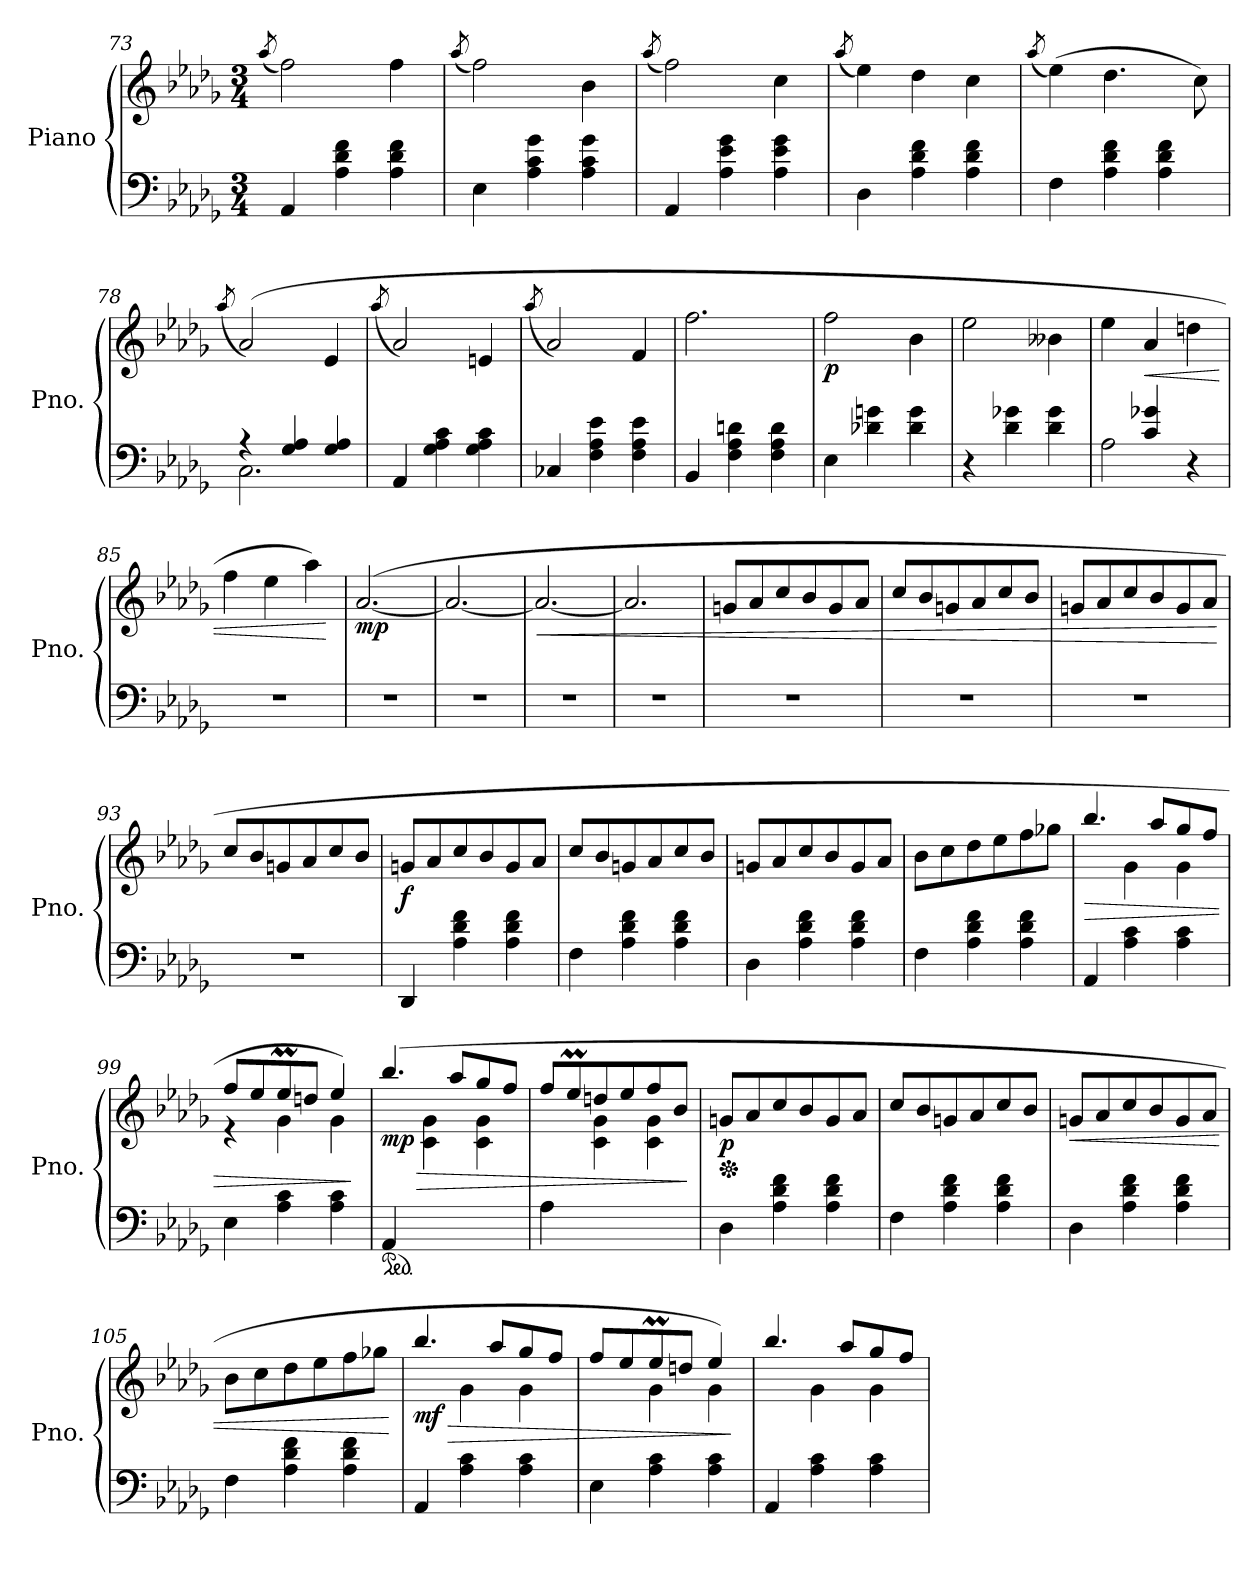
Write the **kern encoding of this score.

**kern	**kern	**dynam
*part1	*part1	*part1
*staff2	*staff1	*staff1/2
*I"Piano	*	*
*I'Pno.	*	*
*clefF4	*clefG2	*
*k[b-e-a-d-g-]	*k[b-e-a-d-g-]	*
*M3/4	*M3/4	*
=73	=73	=73
.	(<8qaa-/	.
4AA-/	2ff\)	.
4A-\ 4d-\ 4f\	.	.
4A-\ 4d-\ 4f\	4ff\	.
=74	=74	=74
.	(<8qaa-/	.
4E-\	2ff\)	.
4A-\ 4c\ 4g-\	.	.
4A-\ 4c\ 4g-\	4b-\	.
=75	=75	=75
.	(<8qaa-/	.
4AA-/	2ff\)	.
4A-\ 4e-\ 4g-\	.	.
4A-\ 4e-\ 4g-\	4cc\	.
=76	=76	=76
.	(<8qaa-/	.
4D-\	4ee-\)	.
4A-\ 4d-\ 4f\	4dd-\	.
4A-\ 4d-\ 4f\	4cc\	.
=77	=77	=77
.	(<8qaa-/	.
4F\	(>4ee-\)	.
4A-\ 4d-\ 4f\	4.dd-\	.
4A-\ 4d-\ 4f\	.	.
.	8cc\)	.
!!LO:LB:g=z
=78	=78	=78
.	(<8qaa-/	.
*^	*	*
4r	2.C\	(>2a-/)	.
4G-/ 4A-/	.	.	.
4G-/ 4A-/	.	4e-/	.
*v	*v	*	*
=79	=79	=79
.	(<8qaa-/	.
4AA-/	2a-/)	.
4G-\ 4A-\ 4c\	.	.
4G-\ 4A-\ 4c\	4en/	.
=80	=80	=80
.	(<8qaa-/	.
4C-X/	2a-/)	.
4F\ 4A-\ 4e-\	.	.
4F\ 4A-\ 4e-\	4f/	.
=81	=81	=81
*	*^	*
4BB-/	2.ff\	4rcyy	.
4F\ 4A-\ 4dn\	.	2rcyy	.
4F\ 4A-\ 4d\	.	.	.
*	*v	*v	*
=82	=82	=82
!	!	!LO:DY:b
4E-\	2ff\	p
4d-X\ 4gn\	.	.
4d-\ 4g\	4b-\	.
=83	=83	=83
4r	2ee-\	.
4d-\ 4g-X\	.	.
4d-\ 4g-\	4b--X\	.
=84	=84	=84
*^	*	*
4rcyy	2A-\	4ee-\	.
!	!	!	!LO:HP:b
4c/ 4g-X/	.	4a-/	<
4r	4rBByy	4ddn\	.
*v	*v	*	*
=85	=85	=85
2.r	4ff\	.
.	4ee-\	.
.	4aa-\)	.
.	.	[
!!LO:LB:g=z
=86	=86	=86
!	!	!LO:DY:b
2.r	(>[2.a-/	mp
=87	=87	=87
2.r	2.a-/_	.
=88	=88	=88
!	!	!LO:HP:b
2.r	2.a-/_	<
=89	=89	=89
2.r	2.a-/]	.
=90	=90	=90
2.r	8gn/L	.
.	8a-/	.
.	8cc/	.
.	8b-/	.
.	8g/	.
.	8a-/J	.
=91	=91	=91
2.r	8cc/L	.
.	8b-/	.
.	8gn/	.
.	8a-/	.
.	8cc/	.
.	8b-/J	.
=92	=92	=92
2.r	8gn/L	.
.	8a-/	.
.	8cc/	.
.	8b-/	.
.	8g/	.
.	8a-/J	.
.	.	[
=93	=93	=93
2.r	8cc/L	.
.	8b-/	.
.	8gn/	.
.	8a-/	.
.	8cc/	.
.	8b-/J	.
!!LO:LB:g=z
=94	=94	=94
!	!	!LO:DY:b
4DD-/	8gn/L	f
.	8a-/	.
4A-\ 4d-\ 4f\	8cc/	.
.	8b-/	.
4A-\ 4d-\ 4f\	8g/	.
.	8a-/J	.
=95	=95	=95
4F\	8cc/L	.
.	8b-/	.
4A-\ 4d-\ 4f\	8gn/	.
.	8a-/	.
4A-\ 4d-\ 4f\	8cc/	.
.	8b-/J	.
=96	=96	=96
4D-\	8gn/L	.
.	8a-/	.
4A-\ 4d-\ 4f\	8cc/	.
.	8b-/	.
4A-\ 4d-\ 4f\	8g/	.
.	8a-/J	.
=97	=97	=97
4F\	8b-\L	.
.	8cc\	.
4A-\ 4d-\ 4f\	8dd-\	.
.	8ee-\	.
4A-\ 4d-\ 4f\	8ff\	.
.	8gg-X\J	.
=98	=98	=98
!	!	!LO:HP:b
*	*^	*
4AA-/	4.bb-/	4ryy	>
4A-\ 4c\	.	4g-\	.
.	8aa-/L	.	.
4A-\ 4c\	8gg-/	4g-\	.
.	8ff/J	.	.
=99	=99	=99	=99
4E-\	8ff/L	4r	.
.	8ee-/	.	.
4A-\ 4c\	8ee-M/	4g-\	.
.	8ddn/J	.	.
4A-\ 4c\	4ee-/)	4g-\	.
*	*v	*v	*
.	.	]
!!LO:LB:g=z
=100	=100	=100
*ped	*	*
!	!	!LO:HP:b
*	*^	*
!	!	!	!LO:DY:n=1:b
4AA-/	(>4.bb-/	4ryy	> mp
2ryy	.	4c\ 4g-\	.
.	8aa-/L	.	.
.	8gg-/	4c\ 4g-\	.
.	8ff/J	.	.
=101	=101	=101	=101
4A-\	8ff/L	4ryy	.
.	8ee-M/	.	.
2ryy	8ddn/	4c\ 4g-\	.
.	8ee-/	.	.
.	8ff/	4c\ 4g-\	.
.	8b-/J	.	.
*	*v	*v	*
.	.	]
=102	=102	=102
*	*Xped	*
!	!	!LO:DY:b
4D-\	8gn/L	p
.	8a-/	.
4A-\ 4d-\ 4f\	8cc/	.
.	8b-/	.
4A-\ 4d-\ 4f\	8g/	.
.	8a-/J	.
=103	=103	=103
4F\	8cc/L	.
.	8b-/	.
4A-\ 4d-\ 4f\	8gn/	.
.	8a-/	.
4A-\ 4d-\ 4f\	8cc/	.
.	8b-/J	.
=104	=104	=104
!	!	!LO:HP:b
4D-\	8gn/L	<
.	8a-/	.
4A-\ 4d-\ 4f\	8cc/	.
.	8b-/	.
4A-\ 4d-\ 4f\	8g/	.
.	8a-/J	.
!!LO:LB:g=z
=105	=105	=105
4F\	8b-\L	.
.	8cc\	.
4A-\ 4d-\ 4f\	8dd-\	.
.	8ee-\	.
4A-\ 4d-\ 4f\	8ff\	.
.	8gg-X\J	.
.	.	[
=106	=106	=106
!	!	!LO:HP:b
*	*^	*
!	!	!	!LO:DY:n=1:b
4AA-/	4.bb-/	4ryy	> mf
4A-\ 4c\	.	4g-\	.
.	8aa-/L	.	.
4A-\ 4c\	8gg-/	4g-\	.
.	8ff/J	.	.
=107	=107	=107	=107
4E-\	8ff/L	4ryy	.
.	8ee-/	.	.
4A-\ 4c\	8ee-M/	4g-\	.
.	8ddn/J	.	.
4A-\ 4c\	4ee-/)	4g-\	.
*	*v	*v	*
.	.	]
=108	=108	=108
*	*^	*
4AA-/	4.bb-/	4ryy	.
4A-\ 4c\	.	4g-\	.
.	8aa-/L	.	.
4A-\ 4c\	8gg-/	4g-\	.
.	8ff/J	.	.
*	*v	*v	*
=	=	=
*-	*-	*-
